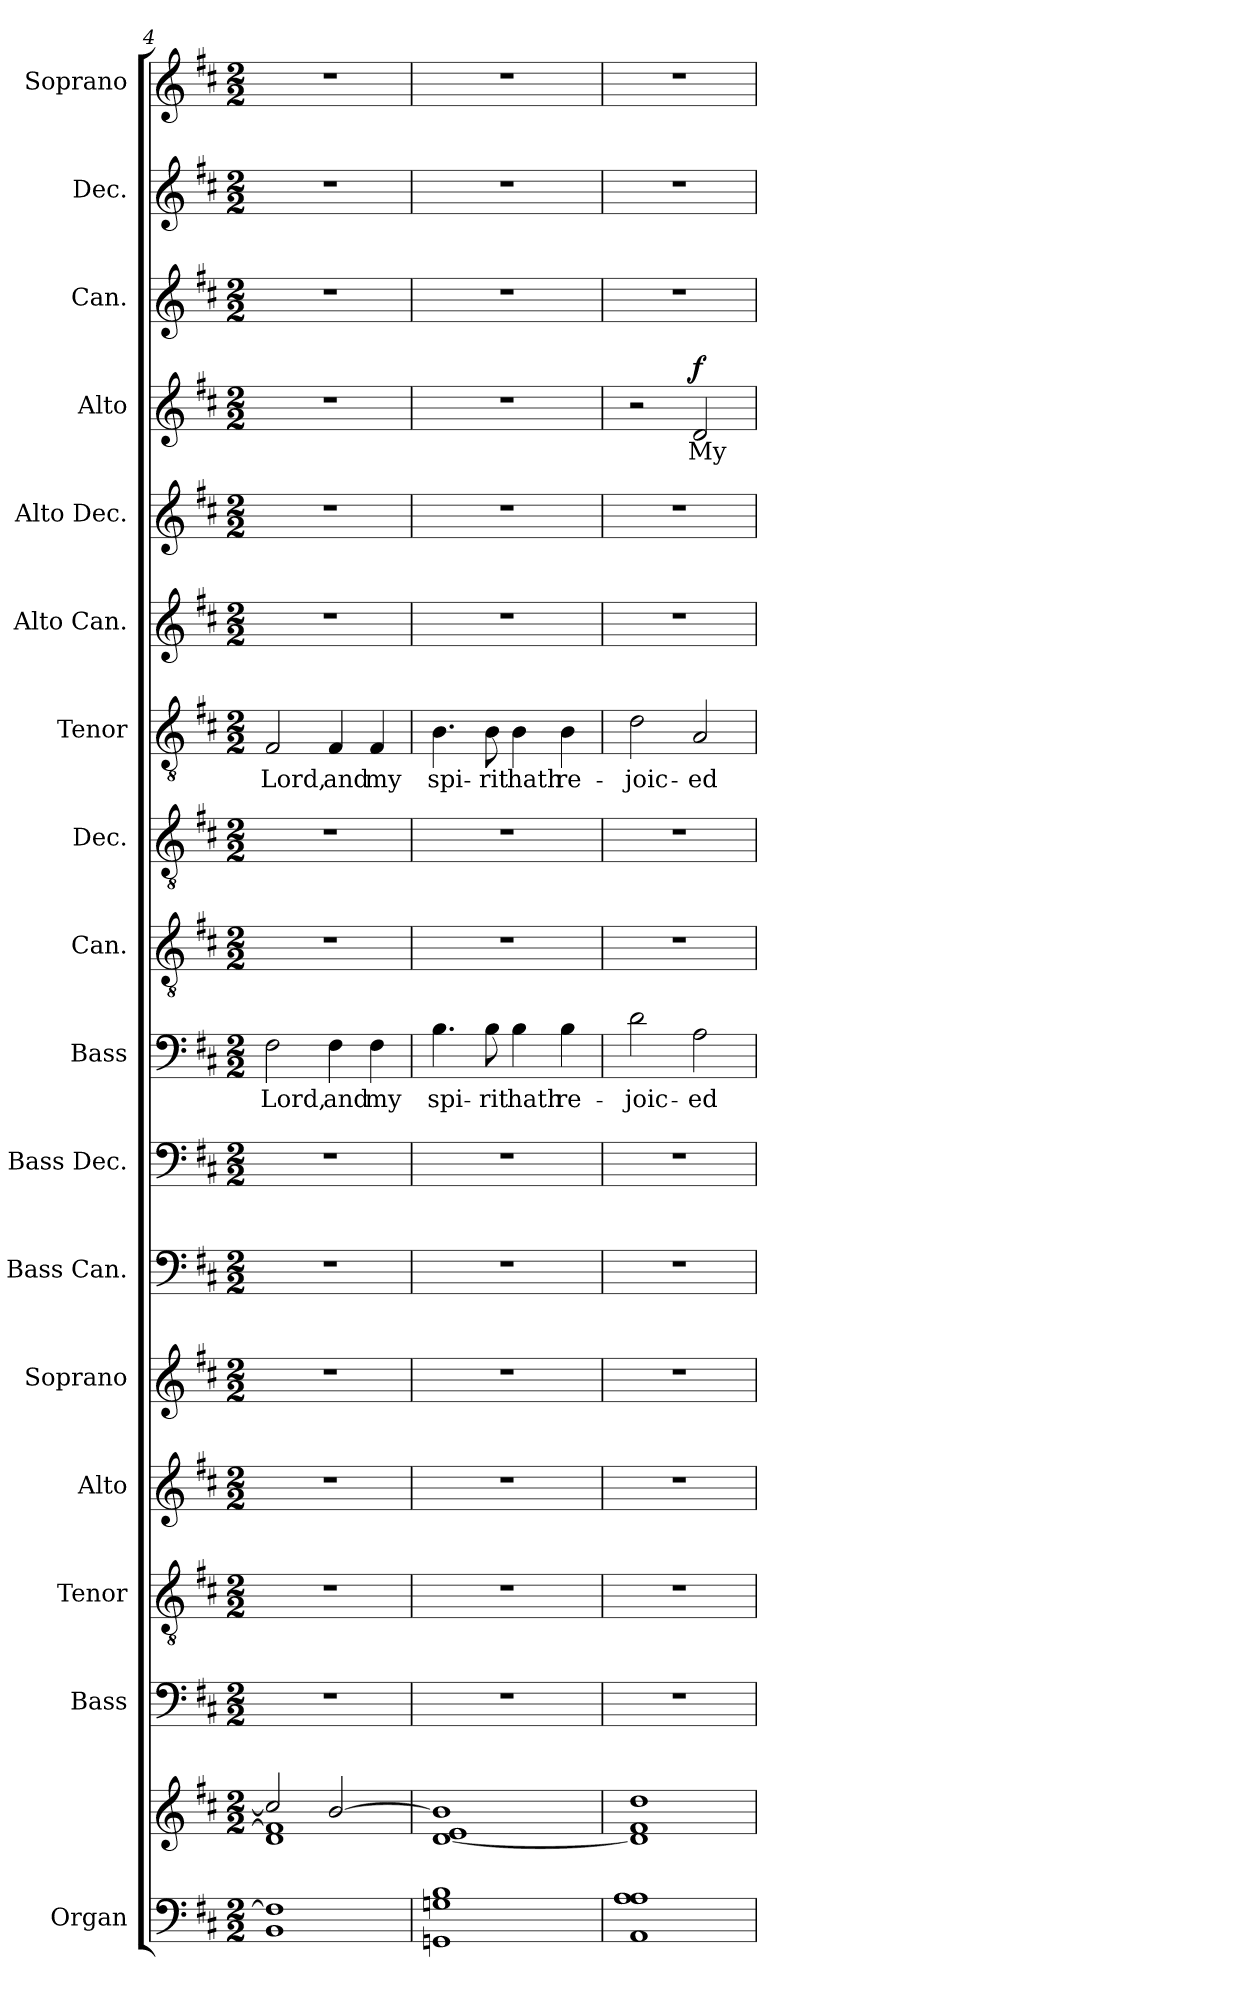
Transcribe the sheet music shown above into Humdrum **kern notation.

**kern	**kern	**kern	**kern	**kern	**kern	**kern	**kern	**kern	**text	**kern	**kern	**kern	**text	**kern	**kern	**kern	**text	**dynam	**kern	**kern	**kern
*part17	*part17	*part16	*part15	*part14	*part13	*part12	*part11	*part10	*part10	*part9	*part8	*part7	*part7	*part6	*part5	*part4	*part4	*part4	*part3	*part2	*part1
*staff18	*staff17	*staff16	*staff15	*staff14	*staff13	*staff12	*staff11	*staff10	*staff10	*staff9	*staff8	*staff7	*staff7	*staff6	*staff5	*staff4	*staff4	*staff4	*staff3	*staff2	*staff1
*I"Organ	*	*I"Bass	*I"Tenor	*I"Alto	*I"Soprano	*I"Bass Can.	*I"Bass Dec.	*I"Bass	*	*I"Can.	*I"Dec.	*I"Tenor	*	*I"Alto Can.	*I"Alto Dec.	*I"Alto	*	*	*I"Can.	*I"Dec.	*I"Soprano
*I'Org.	*	*I'B.	*I'T.	*I'A.	*I'S.	*I'B.   Can.	*I'Dec.	*I'B.	*	*	*I'Dec.	*I'T.	*	*I'A.   Can.	*I'Dec.	*I'A.	*	*	*	*I'Dec.	*I'S.
*clefF4	*clefG2	*clefF4	*clefGv2	*clefG2	*clefG2	*clefF4	*clefF4	*clefF4	*	*clefGv2	*clefGv2	*clefGv2	*	*clefG2	*clefG2	*clefG2	*	*	*clefG2	*clefG2	*clefG2
*	*	*	*ITrd7c12	*	*	*	*	*	*	*ITrd7c12	*ITrd7c12	*ITrd7c12	*	*	*	*	*	*	*	*	*
*k[f#c#]	*k[f#c#]	*k[f#c#]	*k[f#c#]	*k[f#c#]	*k[f#c#]	*k[f#c#]	*k[f#c#]	*k[f#c#]	*	*k[f#c#]	*k[f#c#]	*k[f#c#]	*	*k[f#c#]	*k[f#c#]	*k[f#c#]	*	*	*k[f#c#]	*k[f#c#]	*k[f#c#]
*D:	*D:	*D:	*D:	*D:	*D:	*D:	*D:	*D:	*	*D:	*D:	*D:	*	*D:	*D:	*D:	*	*	*D:	*D:	*D:
*M2/2	*M2/2	*M2/2	*M2/2	*M2/2	*M2/2	*M2/2	*M2/2	*M2/2	*	*M2/2	*M2/2	*M2/2	*	*M2/2	*M2/2	*M2/2	*	*	*M2/2	*M2/2	*M2/2
=4	=4	=4	=4	=4	=4	=4	=4	=4	=4	=4	=4	=4	=4	=4	=4	=4	=4	=4	=4	=4	=4
*	*^	*	*	*	*	*	*	*	*	*	*	*	*	*	*	*	*	*	*	*	*
!	!	!	!	!	!	!	!	!	!	!LO:LY:b:color=#000000	!	!	!	!	!	!	!	!	!	!	!	!
!	!	!	!	!	!	!	!	!	!	!	!	!	!	!LO:LY:b:color=#000000	!	!	!	!	!	!	!	!
1BBi 1F#i]	2cc#i/]	1di 1f#i]	1r	1r	1r	1r	1r	1r	2F#i\	Lord,	1r	1r	2FF#i/	Lord,	1r	1r	1r	.	.	1r	1r	1r
!	!	!	!	!	!	!	!	!	!	!LO:LY:b:color=#000000	!	!	!	!	!	!	!	!	!	!	!	!
!	!	!	!	!	!	!	!	!	!	!	!	!	!	!LO:LY:b:color=#000000	!	!	!	!	!	!	!	!
.	[2bi/	.	.	.	.	.	.	.	4F#i\	and	.	.	4FF#i/	and	.	.	.	.	.	.	.	.
!	!	!	!	!	!	!	!	!	!	!LO:LY:b:color=#000000	!	!	!	!	!	!	!	!	!	!	!	!
!	!	!	!	!	!	!	!	!	!	!	!	!	!	!LO:LY:b:color=#000000	!	!	!	!	!	!	!	!
.	.	.	.	.	.	.	.	.	4F#i\	my	.	.	4FF#i/	my	.	.	.	.	.	.	.	.
*	*v	*v	*	*	*	*	*	*	*	*	*	*	*	*	*	*	*	*	*	*	*	*
!!LO:LB:g=z
=5	=5	=5	=5	=5	=5	=5	=5	=5	=5	=5	=5	=5	=5	=5	=5	=5	=5	=5	=5	=5	=5
!	!	!	!	!	!	!	!	!	!LO:LY:b:color=#000000	!	!	!	!	!	!	!	!	!	!	!	!
!	!	!	!	!	!	!	!	!	!	!	!	!	!LO:LY:b:color=#000000	!	!	!	!	!	!	!	!
1GGni 1Gni 1Bi	[1di 1ei 1bi]	1r	1r	1r	1r	1r	1r	4.Bi\	spi-	1r	1r	4.BBi\	spi-	1r	1r	1r	.	.	1r	1r	1r
!	!	!	!	!	!	!	!	!	!LO:LY:b:color=#000000	!	!	!	!	!	!	!	!	!	!	!	!
!	!	!	!	!	!	!	!	!	!	!	!	!	!LO:LY:b:color=#000000	!	!	!	!	!	!	!	!
.	.	.	.	.	.	.	.	8Bi\	-rit	.	.	8BBi\	-rit	.	.	.	.	.	.	.	.
!	!	!	!	!	!	!	!	!	!LO:LY:b:color=#000000	!	!	!	!	!	!	!	!	!	!	!	!
!	!	!	!	!	!	!	!	!	!	!	!	!	!LO:LY:b:color=#000000	!	!	!	!	!	!	!	!
.	.	.	.	.	.	.	.	4Bi\	hath	.	.	4BBi\	hath	.	.	.	.	.	.	.	.
!	!	!	!	!	!	!	!	!	!LO:LY:b:color=#000000	!	!	!	!	!	!	!	!	!	!	!	!
!	!	!	!	!	!	!	!	!	!	!	!	!	!LO:LY:b:color=#000000	!	!	!	!	!	!	!	!
.	.	.	.	.	.	.	.	4Bi\	re-	.	.	4BBi\	re-	.	.	.	.	.	.	.	.
=6	=6	=6	=6	=6	=6	=6	=6	=6	=6	=6	=6	=6	=6	=6	=6	=6	=6	=6	=6	=6	=6
!	!	!	!	!	!	!	!	!	!LO:LY:b:color=#000000	!	!	!	!	!	!	!	!	!	!	!	!
!	!	!	!	!	!	!	!	!	!	!	!	!	!LO:LY:b:color=#000000	!	!	!	!	!	!	!	!
1AAi 1Ai 1Ai	1di] 1f#i 1ddi	1r	1r	1r	1r	1r	1r	2di\	-joic-	1r	1r	2Di\	-joic-	1r	1r	2r	.	.	1r	1r	1r
!	!	!	!	!	!	!	!	!	!LO:LY:b:color=#000000	!	!	!	!	!	!	!	!	!	!	!	!
!	!	!	!	!	!	!	!	!	!	!	!	!	!LO:LY:b:color=#000000	!	!	!	!	!	!	!	!
!	!	!	!	!	!	!	!	!	!	!	!	!	!	!	!	!	!LO:LY:b:color=#000000	!	!	!	!
.	.	.	.	.	.	.	.	2Ai\	-ed	.	.	2AAi/	-ed	.	.	2di/	My	f	.	.	.
=	=	=	=	=	=	=	=	=	=	=	=	=	=	=	=	=	=	=	=	=	=
*-	*-	*-	*-	*-	*-	*-	*-	*-	*-	*-	*-	*-	*-	*-	*-	*-	*-	*-	*-	*-	*-
